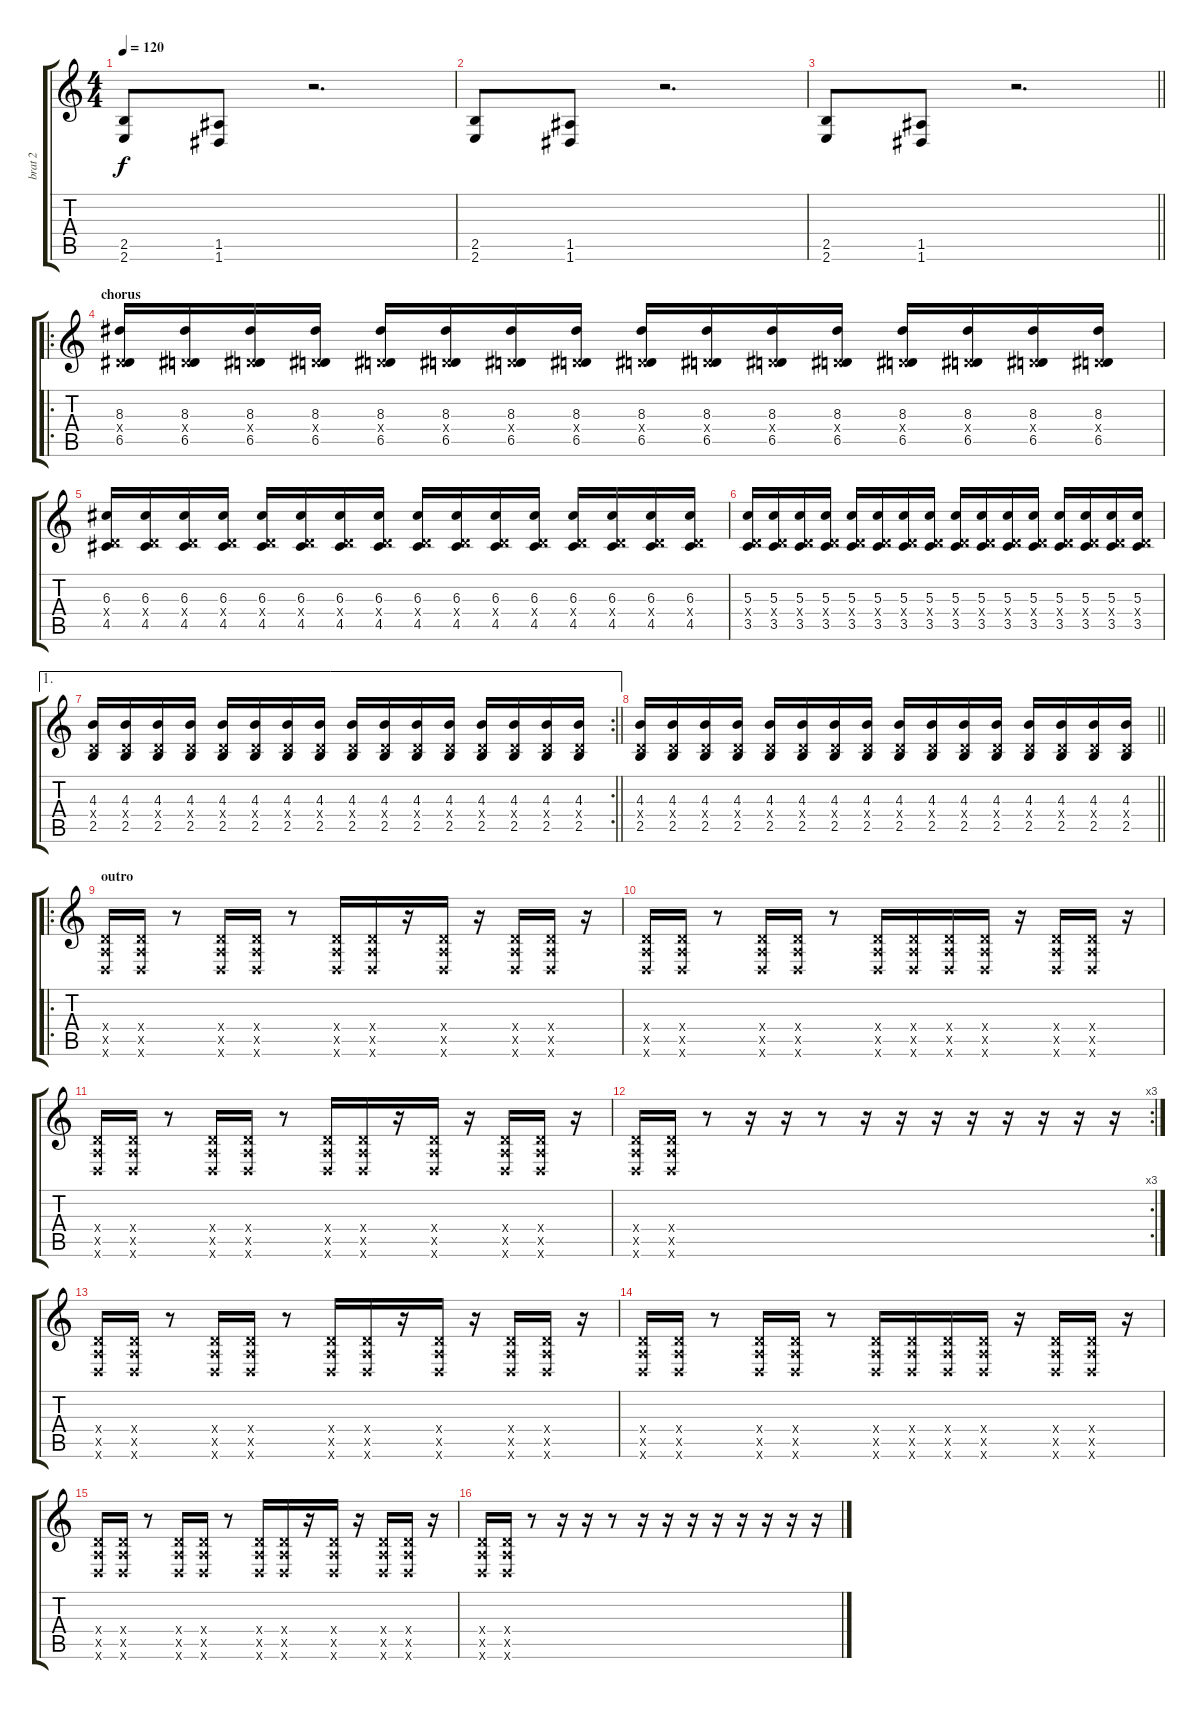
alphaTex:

\track ("brat 2" "brat 2") {instrument distortionguitar}
\staff {score tabs}
\tuning (E4 B3 G3 D3 A2 D2) {hide}
\ts (4 4)
\tempo 120
\clef g2
\ks c
(2.5 2.6).8{dy f} (1.5 1.6).8 r.2{d} |
(2.5 2.6).8 (1.5 1.6).8 r.2{d} |
\barLineRight lightlight
(2.5 2.6).8 (1.5 1.6).8 r.2{d} |
\ro
\section ("" "chorus")
(8.3 0.4{x} 6.5).16 (8.3 0.4{x} 6.5).16 (8.3 0.4{x} 6.5).16 (8.3 0.4{x} 6.5).16 (8.3 0.4{x} 6.5).16 (8.3 0.4{x} 6.5).16 (8.3 0.4{x} 6.5).16 (8.3 0.4{x} 6.5).16 (8.3 0.4{x} 6.5).16 (8.3 0.4{x} 6.5).16 (8.3 0.4{x} 6.5).16 (8.3 0.4{x} 6.5).16 (8.3 0.4{x} 6.5).16 (8.3 0.4{x} 6.5).16 (8.3 0.4{x} 6.5).16 (8.3 0.4{x} 6.5).16 |
(6.3 0.4{x} 4.5).16 (6.3 0.4{x} 4.5).16 (6.3 0.4{x} 4.5).16 (6.3 0.4{x} 4.5).16 (6.3 0.4{x} 4.5).16 (6.3 0.4{x} 4.5).16 (6.3 0.4{x} 4.5).16 (6.3 0.4{x} 4.5).16 (6.3 0.4{x} 4.5).16 (6.3 0.4{x} 4.5).16 (6.3 0.4{x} 4.5).16 (6.3 0.4{x} 4.5).16 (6.3 0.4{x} 4.5).16 (6.3 0.4{x} 4.5).16 (6.3 0.4{x} 4.5).16 (6.3 0.4{x} 4.5).16 |
(5.3 0.4{x} 3.5).16 (5.3 0.4{x} 3.5).16 (5.3 0.4{x} 3.5).16 (5.3 0.4{x} 3.5).16 (5.3 0.4{x} 3.5).16 (5.3 0.4{x} 3.5).16 (5.3 0.4{x} 3.5).16 (5.3 0.4{x} 3.5).16 (5.3 0.4{x} 3.5).16 (5.3 0.4{x} 3.5).16 (5.3 0.4{x} 3.5).16 (5.3 0.4{x} 3.5).16 (5.3 0.4{x} 3.5).16 (5.3 0.4{x} 3.5).16 (5.3 0.4{x} 3.5).16 (5.3 0.4{x} 3.5).16 |
\ae 1
\rc 2
\barLineRight lightlight
(4.3 0.4{x} 2.5).16 (4.3 0.4{x} 2.5).16 (4.3 0.4{x} 2.5).16 (4.3 0.4{x} 2.5).16 (4.3 0.4{x} 2.5).16 (4.3 0.4{x} 2.5).16 (4.3 0.4{x} 2.5).16 (4.3 0.4{x} 2.5).16 (4.3 0.4{x} 2.5).16 (4.3 0.4{x} 2.5).16 (4.3 0.4{x} 2.5).16 (4.3 0.4{x} 2.5).16 (4.3 0.4{x} 2.5).16 (4.3 0.4{x} 2.5).16 (4.3 0.4{x} 2.5).16 (4.3 0.4{x} 2.5).16 |
\barLineRight lightlight
(4.3 0.4{x} 2.5).16 (4.3 0.4{x} 2.5).16 (4.3 0.4{x} 2.5).16 (4.3 0.4{x} 2.5).16 (4.3 0.4{x} 2.5).16 (4.3 0.4{x} 2.5).16 (4.3 0.4{x} 2.5).16 (4.3 0.4{x} 2.5).16 (4.3 0.4{x} 2.5).16 (4.3 0.4{x} 2.5).16 (4.3 0.4{x} 2.5).16 (4.3 0.4{x} 2.5).16 (4.3 0.4{x} 2.5).16 (4.3 0.4{x} 2.5).16 (4.3 0.4{x} 2.5).16 (4.3 0.4{x} 2.5).16 |
\ro
\section ("" "outro")
(0.4{x} 0.5{x} 0.6{x}).16 (0.4{x} 0.5{x} 0.6{x}).16 r.8 (0.4{x} 0.5{x} 0.6{x}).16 (0.4{x} 0.5{x} 0.6{x}).16 r.8 (0.4{x} 0.5{x} 0.6{x}).16 (0.4{x} 0.5{x} 0.6{x}).16 r.16 (0.4{x} 0.5{x} 0.6{x}).16 r.16 (0.4{x} 0.5{x} 0.6{x}).16 (0.4{x} 0.5{x} 0.6{x}).16 r.16 |
(0.4{x} 0.5{x} 0.6{x}).16 (0.4{x} 0.5{x} 0.6{x}).16 r.8 (0.4{x} 0.5{x} 0.6{x}).16 (0.4{x} 0.5{x} 0.6{x}).16 r.8 (0.4{x} 0.5{x} 0.6{x}).16 (0.4{x} 0.5{x} 0.6{x}).16 (0.4{x} 0.5{x} 0.6{x}).16 (0.4{x} 0.5{x} 0.6{x}).16 r.16 (0.4{x} 0.5{x} 0.6{x}).16 (0.4{x} 0.5{x} 0.6{x}).16 r.16 |
(0.4{x} 0.5{x} 0.6{x}).16 (0.4{x} 0.5{x} 0.6{x}).16 r.8 (0.4{x} 0.5{x} 0.6{x}).16 (0.4{x} 0.5{x} 0.6{x}).16 r.8 (0.4{x} 0.5{x} 0.6{x}).16 (0.4{x} 0.5{x} 0.6{x}).16 r.16 (0.4{x} 0.5{x} 0.6{x}).16 r.16 (0.4{x} 0.5{x} 0.6{x}).16 (0.4{x} 0.5{x} 0.6{x}).16 r.16 |
\rc 3
(0.4{x} 0.5{x} 0.6{x}).16 (0.4{x} 0.5{x} 0.6{x}).16 r.8 r.16 r.16 r.8 r.16 r.16 r.16 r.16 r.16 r.16 r.16 r.16 |
(0.4{x} 0.5{x} 0.6{x}).16 (0.4{x} 0.5{x} 0.6{x}).16 r.8 (0.4{x} 0.5{x} 0.6{x}).16 (0.4{x} 0.5{x} 0.6{x}).16 r.8 (0.4{x} 0.5{x} 0.6{x}).16 (0.4{x} 0.5{x} 0.6{x}).16 r.16 (0.4{x} 0.5{x} 0.6{x}).16 r.16 (0.4{x} 0.5{x} 0.6{x}).16 (0.4{x} 0.5{x} 0.6{x}).16 r.16 |
(0.4{x} 0.5{x} 0.6{x}).16 (0.4{x} 0.5{x} 0.6{x}).16 r.8 (0.4{x} 0.5{x} 0.6{x}).16 (0.4{x} 0.5{x} 0.6{x}).16 r.8 (0.4{x} 0.5{x} 0.6{x}).16 (0.4{x} 0.5{x} 0.6{x}).16 (0.4{x} 0.5{x} 0.6{x}).16 (0.4{x} 0.5{x} 0.6{x}).16 r.16 (0.4{x} 0.5{x} 0.6{x}).16 (0.4{x} 0.5{x} 0.6{x}).16 r.16 |
(0.4{x} 0.5{x} 0.6{x}).16 (0.4{x} 0.5{x} 0.6{x}).16 r.8 (0.4{x} 0.5{x} 0.6{x}).16 (0.4{x} 0.5{x} 0.6{x}).16 r.8 (0.4{x} 0.5{x} 0.6{x}).16 (0.4{x} 0.5{x} 0.6{x}).16 r.16 (0.4{x} 0.5{x} 0.6{x}).16 r.16 (0.4{x} 0.5{x} 0.6{x}).16 (0.4{x} 0.5{x} 0.6{x}).16 r.16 |
(0.4{x} 0.5{x} 0.6{x}).16 (0.4{x} 0.5{x} 0.6{x}).16 r.8 r.16 r.16 r.8 r.16 r.16 r.16 r.16 r.16 r.16 r.16 r.16
